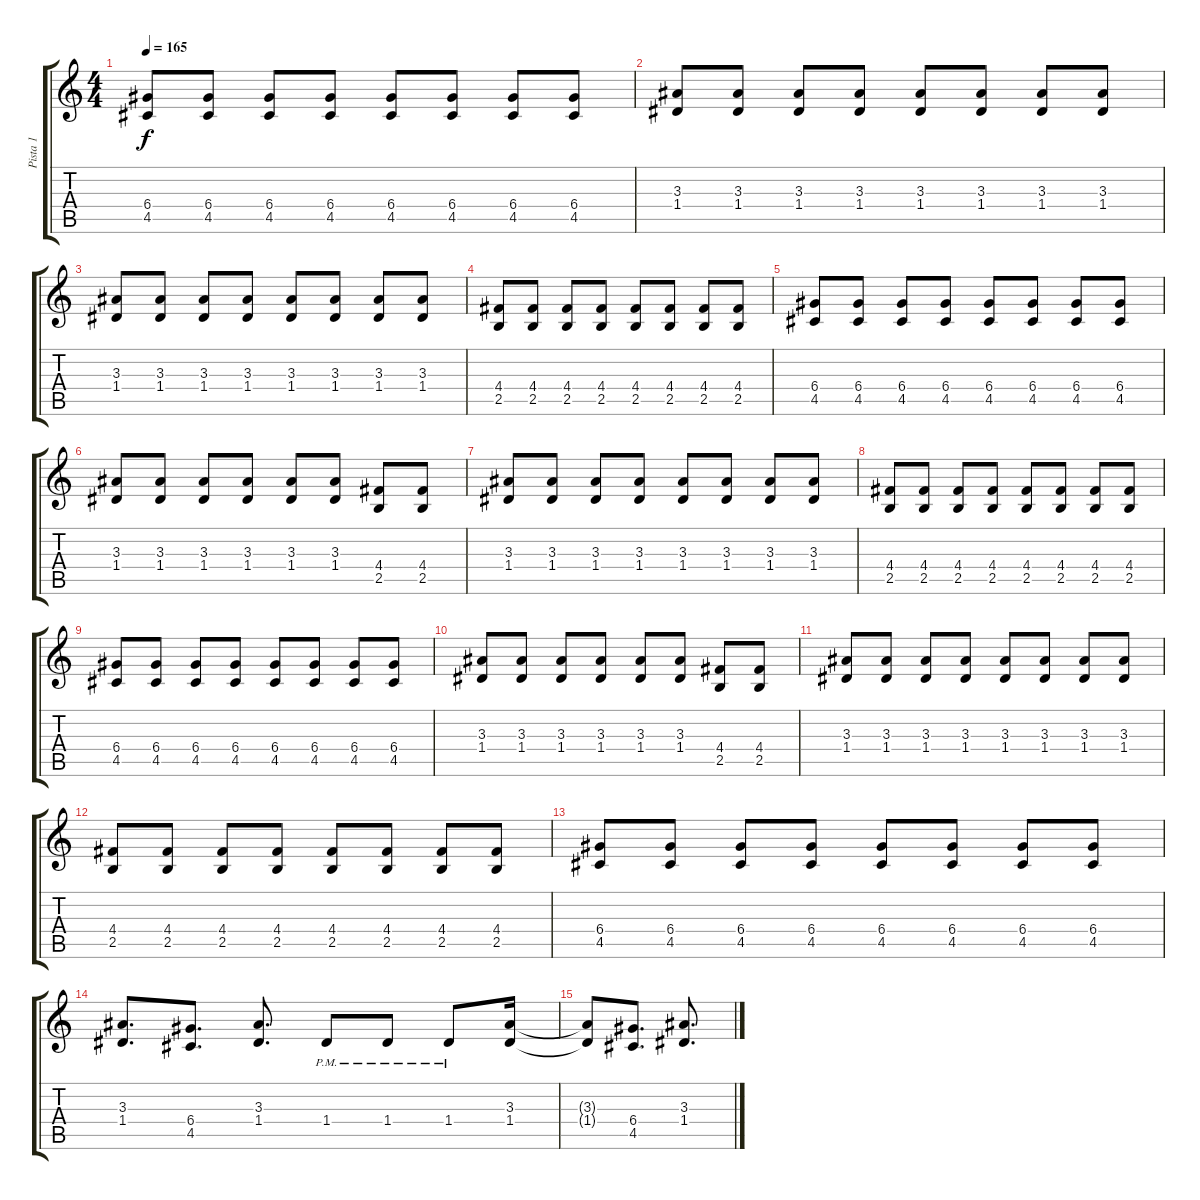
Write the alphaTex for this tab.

\track ("Pista 1" "Pista 1") {instrument distortionguitar}
\staff {score tabs}
\tuning (E4 B3 G3 D3 A2 E2) {hide}
\ts (4 4)
\tempo 165
\clef g2
\ks c
(6.4 4.5).8{dy f} (6.4 4.5).8 (6.4 4.5).8 (6.4 4.5).8 (6.4 4.5).8 (6.4 4.5).8 (6.4 4.5).8 (6.4 4.5).8 |
(3.3 1.4).8 (3.3 1.4).8 (3.3 1.4).8 (3.3 1.4).8 (3.3 1.4).8 (3.3 1.4).8 (3.3 1.4).8 (3.3 1.4).8 |
(3.3 1.4).8 (3.3 1.4).8 (3.3 1.4).8 (3.3 1.4).8 (3.3 1.4).8 (3.3 1.4).8 (3.3 1.4).8 (3.3 1.4).8 |
(4.4 2.5).8 (4.4 2.5).8 (4.4 2.5).8 (4.4 2.5).8 (4.4 2.5).8 (4.4 2.5).8 (4.4 2.5).8 (4.4 2.5).8 |
(6.4 4.5).8 (6.4 4.5).8 (6.4 4.5).8 (6.4 4.5).8 (6.4 4.5).8 (6.4 4.5).8 (6.4 4.5).8 (6.4 4.5).8 |
(3.3 1.4).8 (3.3 1.4).8 (3.3 1.4).8 (3.3 1.4).8 (3.3 1.4).8 (3.3 1.4).8 (4.4 2.5).8 (4.4 2.5).8 |
(3.3 1.4).8 (3.3 1.4).8 (3.3 1.4).8 (3.3 1.4).8 (3.3 1.4).8 (3.3 1.4).8 (3.3 1.4).8 (3.3 1.4).8 |
(4.4 2.5).8 (4.4 2.5).8 (4.4 2.5).8 (4.4 2.5).8 (4.4 2.5).8 (4.4 2.5).8 (4.4 2.5).8 (4.4 2.5).8 |
(6.4 4.5).8 (6.4 4.5).8 (6.4 4.5).8 (6.4 4.5).8 (6.4 4.5).8 (6.4 4.5).8 (6.4 4.5).8 (6.4 4.5).8 |
(3.3 1.4).8 (3.3 1.4).8 (3.3 1.4).8 (3.3 1.4).8 (3.3 1.4).8 (3.3 1.4).8 (4.4 2.5).8 (4.4 2.5).8 |
(3.3 1.4).8 (3.3 1.4).8 (3.3 1.4).8 (3.3 1.4).8 (3.3 1.4).8 (3.3 1.4).8 (3.3 1.4).8 (3.3 1.4).8 |
(4.4 2.5).8 (4.4 2.5).8 (4.4 2.5).8 (4.4 2.5).8 (4.4 2.5).8 (4.4 2.5).8 (4.4 2.5).8 (4.4 2.5).8 |
(6.4 4.5).8 (6.4 4.5).8 (6.4 4.5).8 (6.4 4.5).8 (6.4 4.5).8 (6.4 4.5).8 (6.4 4.5).8 (6.4 4.5).8 |
(3.3 1.4).8{d} (6.4 4.5).8{d} (3.3 1.4).8{d} 1.4{pm}.8 1.4{pm}.8 1.4{pm}.8 (3.3 1.4).16 |
(3.3{t} 1.4{t}).8 (6.4 4.5).8{d} (3.3 1.4).8{d}
